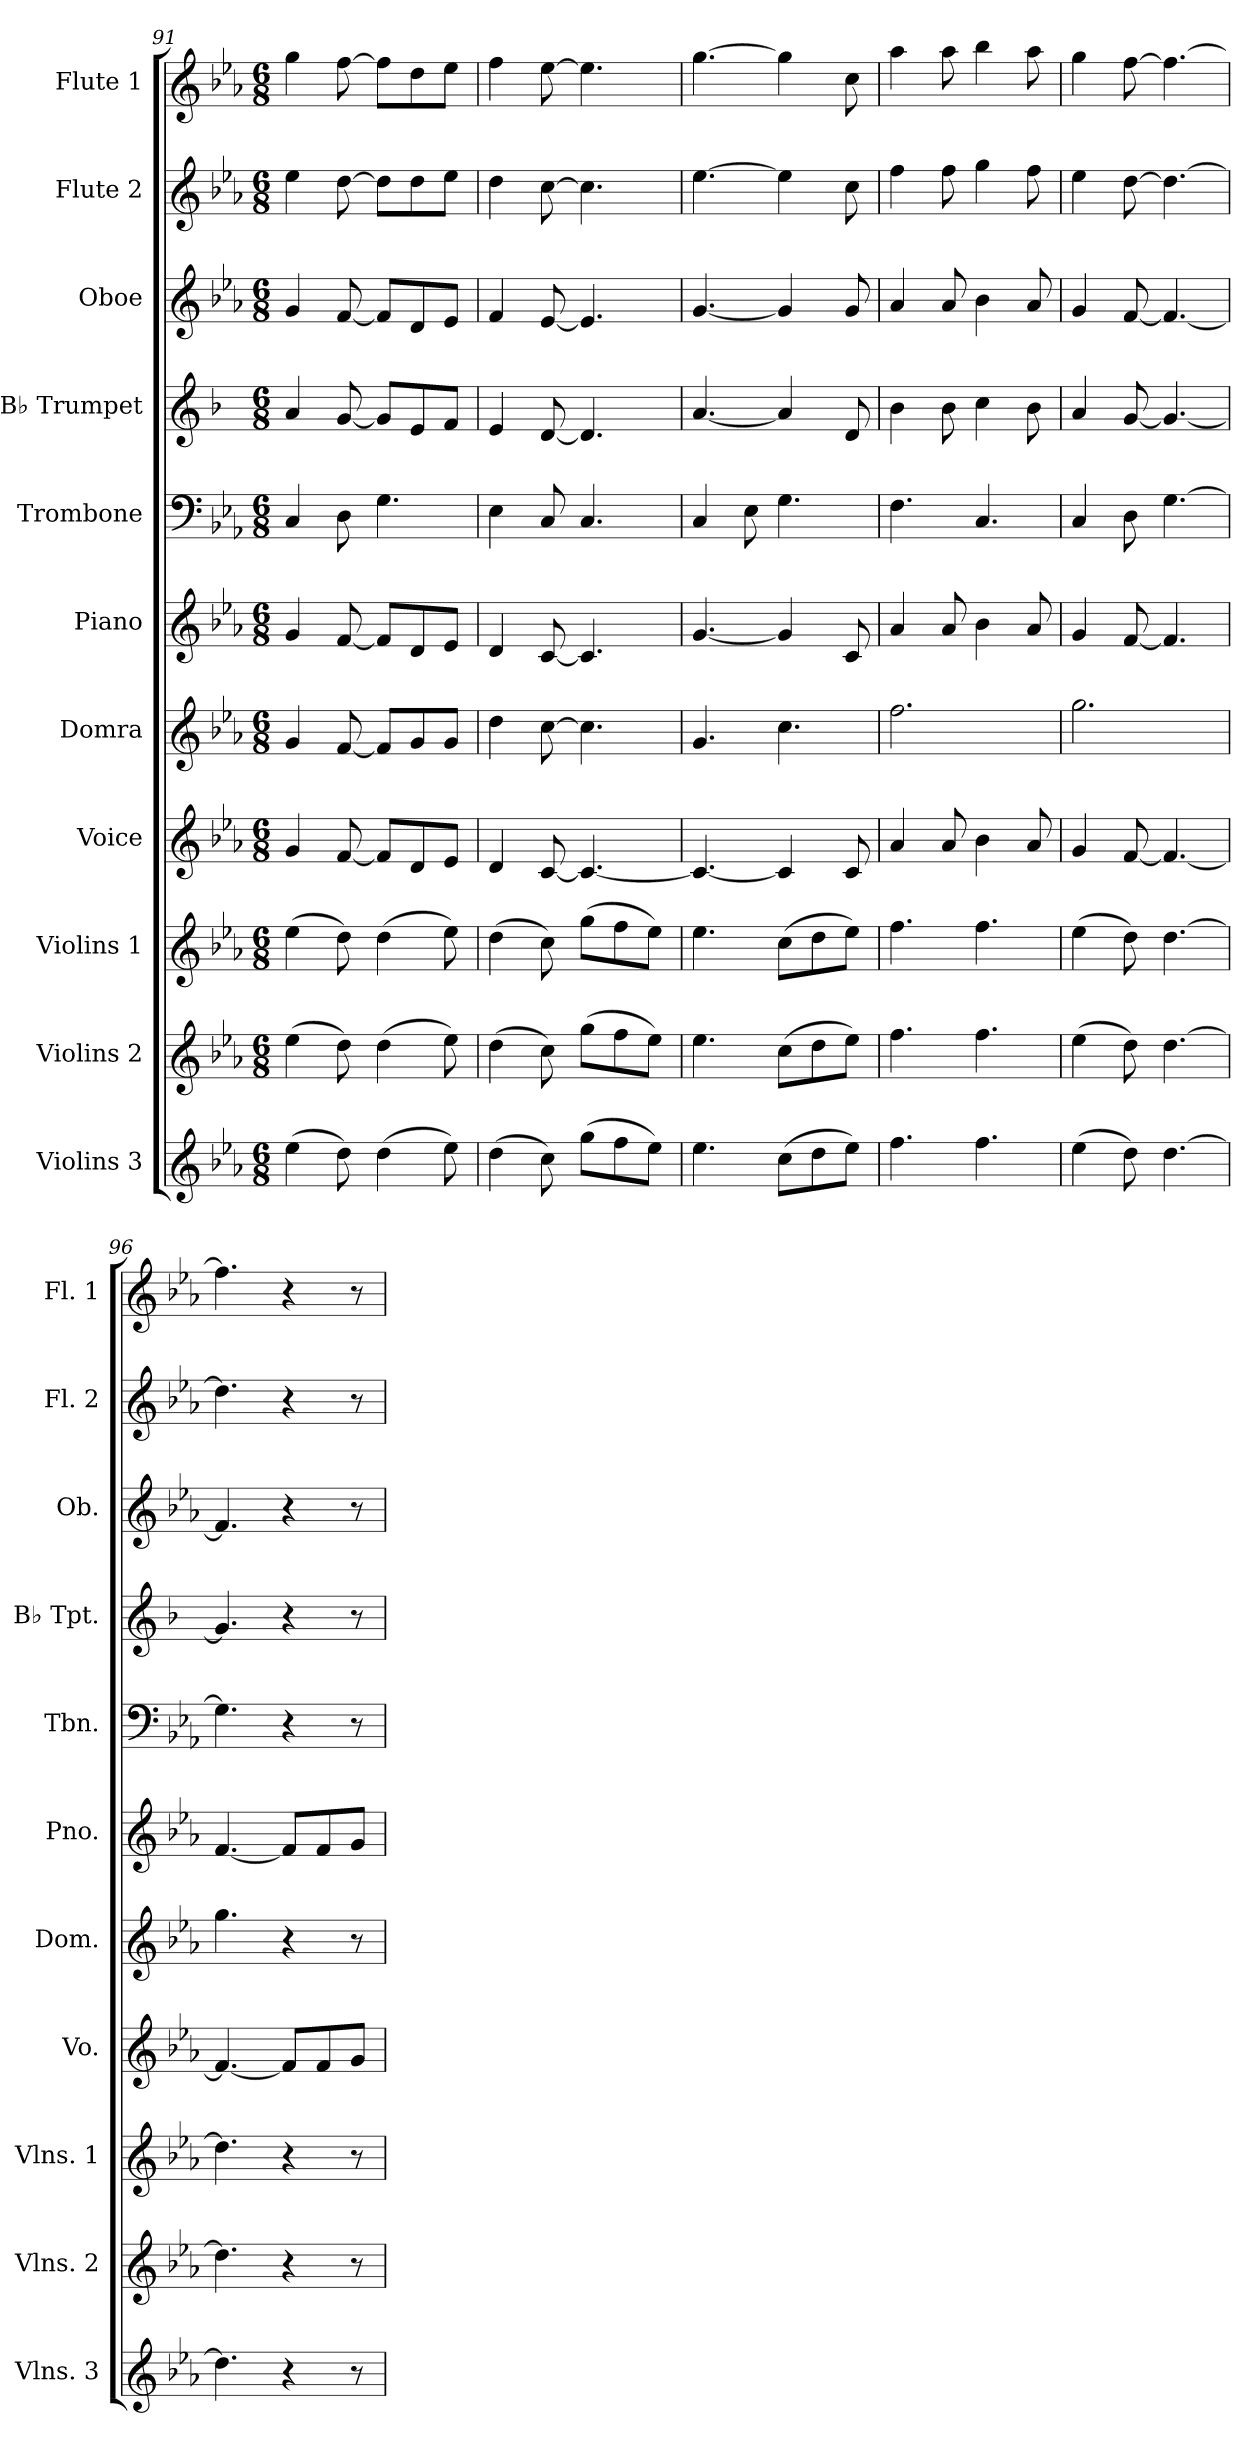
**kern	**kern	**kern	**kern	**kern	**kern	**kern	**kern	**kern	**kern	**kern
*part11	*part10	*part9	*part8	*part7	*part6	*part5	*part4	*part3	*part2	*part1
*staff11	*staff10	*staff9	*staff8	*staff7	*staff6	*staff5	*staff4	*staff3	*staff2	*staff1
*I"Violins 3	*I"Violins 2	*I"Violins 1	*I"Voice	*I"Domra	*I"Piano	*I"Trombone	*I"B♭ Trumpet	*I"Oboe	*I"Flute 2	*I"Flute 1
*I'Vlns. 3	*I'Vlns. 2	*I'Vlns. 1	*I'Vo.	*I'Dom.	*I'Pno.	*I'Tbn.	*I'B♭ Tpt.	*I'Ob.	*I'Fl. 2	*I'Fl. 1
*clefG2	*clefG2	*clefG2	*clefG2	*clefG2	*clefG2	*clefF4	*clefG2	*clefG2	*clefG2	*clefG2
*	*	*	*	*	*	*	*ITrd1c2	*	*	*
*k[b-e-a-]	*k[b-e-a-]	*k[b-e-a-]	*k[b-e-a-]	*k[b-e-a-]	*k[b-e-a-]	*k[b-e-a-]	*k[b-e-a-]	*k[b-e-a-]	*k[b-e-a-]	*k[b-e-a-]
*M6/8	*M6/8	*M6/8	*M6/8	*M6/8	*M6/8	*M6/8	*M6/8	*M6/8	*M6/8	*M6/8
=91	=91	=91	=91	=91	=91	=91	=91	=91	=91	=91
(>4ee-\	(>4ee-\	(>4ee-\	4g/	4g/	4g/	4C/	4g/	4g/	4ee-\	4gg\
8dd\)	8dd\)	8dd\)	[8f/	[8f/	[8f/	8D\	[8f/	[8f/	[8dd\	[8ff\
(>4dd\	(>4dd\	(>4dd\	8f/L]	8f/L]	8f/L]	4.G\	8f/L]	8f/L]	8dd\L]	8ff\L]
.	.	.	8d/	8g/	8d/	.	8d/	8d/	8dd\	8dd\
8ee-\)	8ee-\)	8ee-\)	8e-/J	8g/J	8e-/J	.	8e-/J	8e-/J	8ee-\J	8ee-\J
=92	=92	=92	=92	=92	=92	=92	=92	=92	=92	=92
(>4dd\	(>4dd\	(>4dd\	4d/	4dd\	4d/	4E-\	4d/	4f/	4dd\	4ff\
8cc\)	8cc\)	8cc\)	[8c/	[8cc\	[8c/	8C/	[8c/	[8e-/	[8cc\	[8ee-\
(>8gg\L	(>8gg\L	(>8gg\L	4.c/_	4.cc\]	4.c/]	4.C/	4.c/]	4.e-/]	4.cc\]	4.ee-\]
8ff\	8ff\	8ff\	.	.	.	.	.	.	.	.
8ee-\J)	8ee-\J)	8ee-\J)	.	.	.	.	.	.	.	.
=93	=93	=93	=93	=93	=93	=93	=93	=93	=93	=93
4.ee-\	4.ee-\	4.ee-\	4.c/_	4.g/	[4.g/	4C/	[4.g/	[4.g/	[4.ee-\	[4.gg\
.	.	.	.	.	.	8E-\	.	.	.	.
(>8cc\L	(>8cc\L	(>8cc\L	4c/]	4.cc\	4g/]	4.G\	4g/]	4g/]	4ee-\]	4gg\]
8dd\	8dd\	8dd\	.	.	.	.	.	.	.	.
8ee-\J)	8ee-\J)	8ee-\J)	8c/	.	8c/	.	8c/	8g/	8cc\	8cc\
=94	=94	=94	=94	=94	=94	=94	=94	=94	=94	=94
4.ff\	4.ff\	4.ff\	4a-/	2.ff\	4a-/	4.F\	4a-\	4a-/	4ff\	4aa-\
.	.	.	8a-/	.	8a-/	.	8a-\	8a-/	8ff\	8aa-\
4.ff\	4.ff\	4.ff\	4b-\	.	4b-\	4.C/	4b-\	4b-\	4gg\	4bb-\
.	.	.	8a-/	.	8a-/	.	8a-\	8a-/	8ff\	8aa-\
=95	=95	=95	=95	=95	=95	=95	=95	=95	=95	=95
(>4ee-\	(>4ee-\	(>4ee-\	4g/	2.gg\	4g/	4C/	4g/	4g/	4ee-\	4gg\
8dd\)	8dd\)	8dd\)	[8f/	.	[8f/	8D\	[8f/	[8f/	[8dd\	[8ff\
[4.dd\	[4.dd\	[4.dd\	4.f/_	.	4.f/]	[4.G\	4.f/_	4.f/_	4.dd\_	4.ff\_
!!LO:PB:g=z
=96	=96	=96	=96	=96	=96	=96	=96	=96	=96	=96
4.dd\]	4.dd\]	4.dd\]	4.f/_	4.gg\	[4.f/	4.G\]	4.f/]	4.f/]	4.dd\]	4.ff\]
4r	4r	4r	8f/L]	4r	8f/L]	4r	4r	4r	4r	4r
.	.	.	8f/	.	8f/	.	.	.	.	.
8r	8r	8r	8g/J	8r	8g/J	8r	8r	8r	8r	8r
=	=	=	=	=	=	=	=	=	=	=
*-	*-	*-	*-	*-	*-	*-	*-	*-	*-	*-
